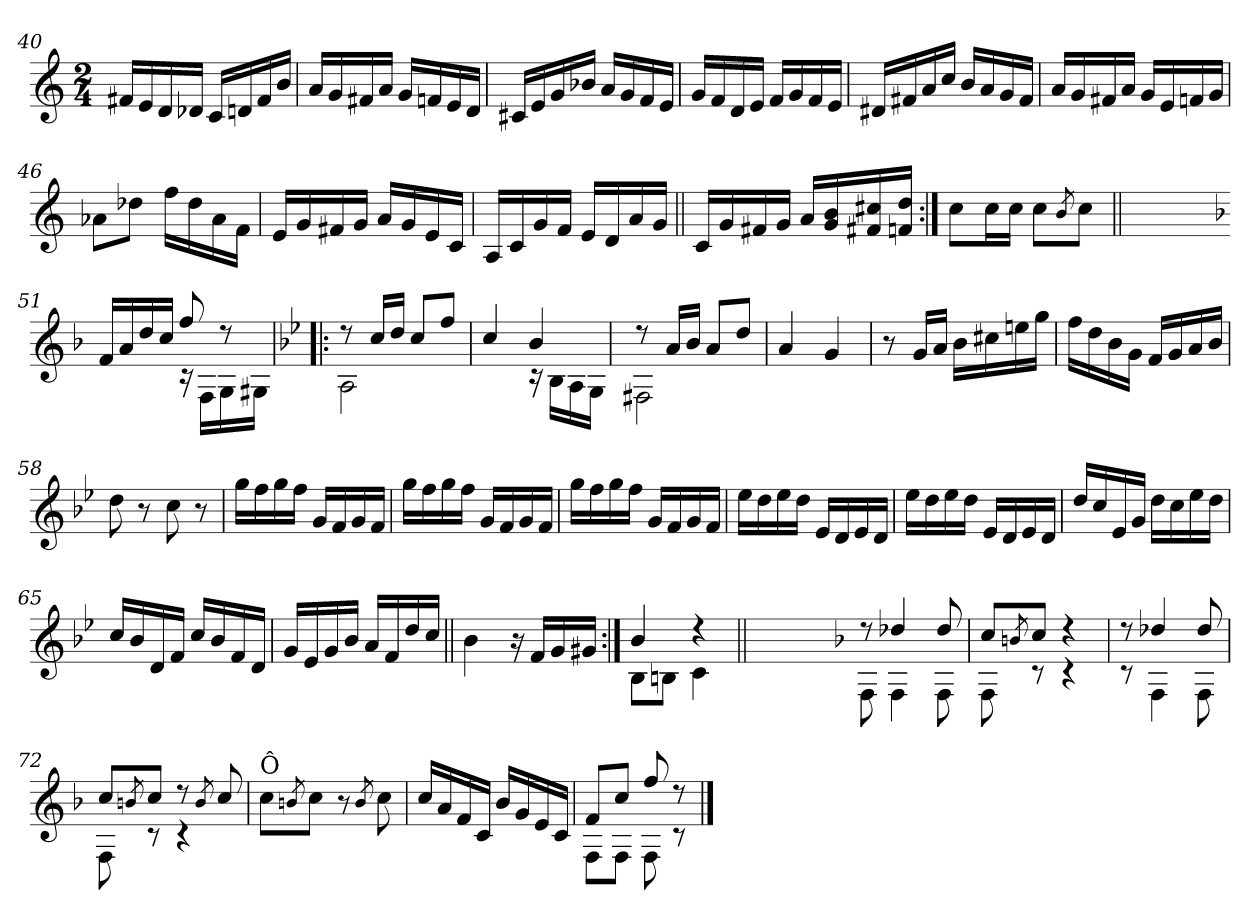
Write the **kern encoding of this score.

**kern
*part1
*staff1
!!LO:PB:g=z
*clefG2
*k[]
*C:
*M2/4
=40
16f#X/LL
16e/
16d/
16d-X/JJ
16c/LL
16dn/
16f#/
16b/JJ
=41
16a/LL
16g/
16f#X/
16a/JJ
16g/LL
16fn/
16e/
16d/JJ
=42
16c#X/LL
16e/
16g/
16b-X/JJ
16a/LL
16g/
16f/
16e/JJ
=43
16g/LL
16f/
16d/
16e/JJ
16f/LL
16g/
16f/
16e/JJ
!!LO:LB:g=z
=44
16d#X/LL
16f#X/
16a/
16cc/JJ
16b/LL
16a/
16g/
16f#/JJ
=45
16a/LL
16g/
16f#X/
16a/JJ
16g/LL
16e/
16fn/
16g/JJ
=46
8a-X\L
8dd-X\J
16ff\LL
16dd-\
16a-\
16f\JJ
=47
16e/LL
16g/
16f#X/
16g/JJ
16a/LL
16g/
16e/
16c/JJ
!!LO:LB:g=z
=48
16A/LL
16c/
16g/
16f/JJ
16e/LL
16d/
16a/
16g/JJ
=49||
16c/LL
16g/
16f#X/
16g/JJ
16a/LL
16g/ 16b/
16f#X/ 16cc#/
16fn/ 16dd/JJ
=50:|!
8cc\L
16cc\L
16cc\JJ
8cc\L
8qb/
8cc\J
=50X1||
*stria0
2ryy
!!LO:LB:g=z
=51-
*stria5
*k[b-]
*F:
*^
16f/LL	4ryy
16a/	.
16dd/	.
16cc/JJ	.
8ff/	16rc
.	16F\LL
8rdd	16G\
.	16G#X\JJ
=52!|:	=52!|:
*k[b-e-]	*
*B-:	*
8rdd	2A\
16cc/LL	.
16dd/JJ	.
8cc/L	.
8ff/J	.
=53	=53
4cc/	4ryy
4b-/	16rc
.	16B-\LL
.	16A\
.	16G\JJ
=54	=54
8rdd	2F#X\
16a/LL	.
16b-/JJ	.
8a/L	.
8dd/J	.
*v	*v
=55
4a/
4g/
!!LO:LB:g=z
=56
8r
16g/LL
16a/JJ
16b-\LL
16cc#X\
16een\
16gg\JJ
=57
16ff\LL
16dd\
16b-\
16g\JJ
16f/LL
16g/
16a/
16b-/JJ
=58
8dd\
8r
8cc\
8r
=59
16gg\LL
16ff\
16gg\
16ff\JJ
16g/LL
16f/
16g/
16f/JJ
=60
16gg\LL
16ff\
16gg\
16ff\JJ
16g/LL
16f/
16g/
16f/JJ
!!LO:LB:g=z
=61
16gg\LL
16ff\
16gg\
16ff\JJ
16g/LL
16f/
16g/
16f/JJ
=62
16ee-\LL
16dd\
16ee-\
16dd\JJ
16e-/LL
16d/
16e-/
16d/JJ
=63
16ee-\LL
16dd\
16ee-\
16dd\JJ
16e-/LL
16d/
16e-/
16d/JJ
=64
16dd/LL
16cc/
16e-/
16g/JJ
16dd\LL
16cc\
16ee-\
16dd\JJ
!!LO:LB:g=z
=65
16cc/LL
16b-/
16d/
16f/JJ
16cc/LL
16b-/
16f/
16d/JJ
=66
16g/LL
16e-/
16g/
16b-/JJ
16a/LL
16f/
16dd/
16cc/JJ
=67||
4b-\
16r
16f/LL
16g/
16g#X/JJ
=68:|!
*^
4b-/	8B-\L
.	8Bn\J
4rdd	4c\
*v	*v
=68X2||
*stria0
2ryy
!!LO:LB:g=z
=69-
*stria5
*k[b-]
*F:
*^
8rdd	8F\
4dd-X/	4F\
8dd-/	8F\
=70	=70
8cc/L	8F\
8qbn/	.
8cc/J	8rc
4rdd	4rc
=71	=71
8rdd	8rc
4dd-X/	4F\
8dd-/	8F\
=72	=72
8cc/L	8F\
8qbn/	.
8cc/J	8rc
8rdd	4rc
8qb/	.
8cc/	.
*v	*v
=73
!LO:TX:a:t=Ô
8cc\L
8qbn/
8cc\J
8r
8qb/
8cc\
!!LO:LB:g=z
=74
16cc/LL
16a/
16f/
16c/JJ
16b-/LL
16g/
16e/
16c/JJ
=75
*^
8f/L	8F\L
8cc/J	8F\J
8ff/	8F\
8rdd	8rc
*v	*v
==
*-
